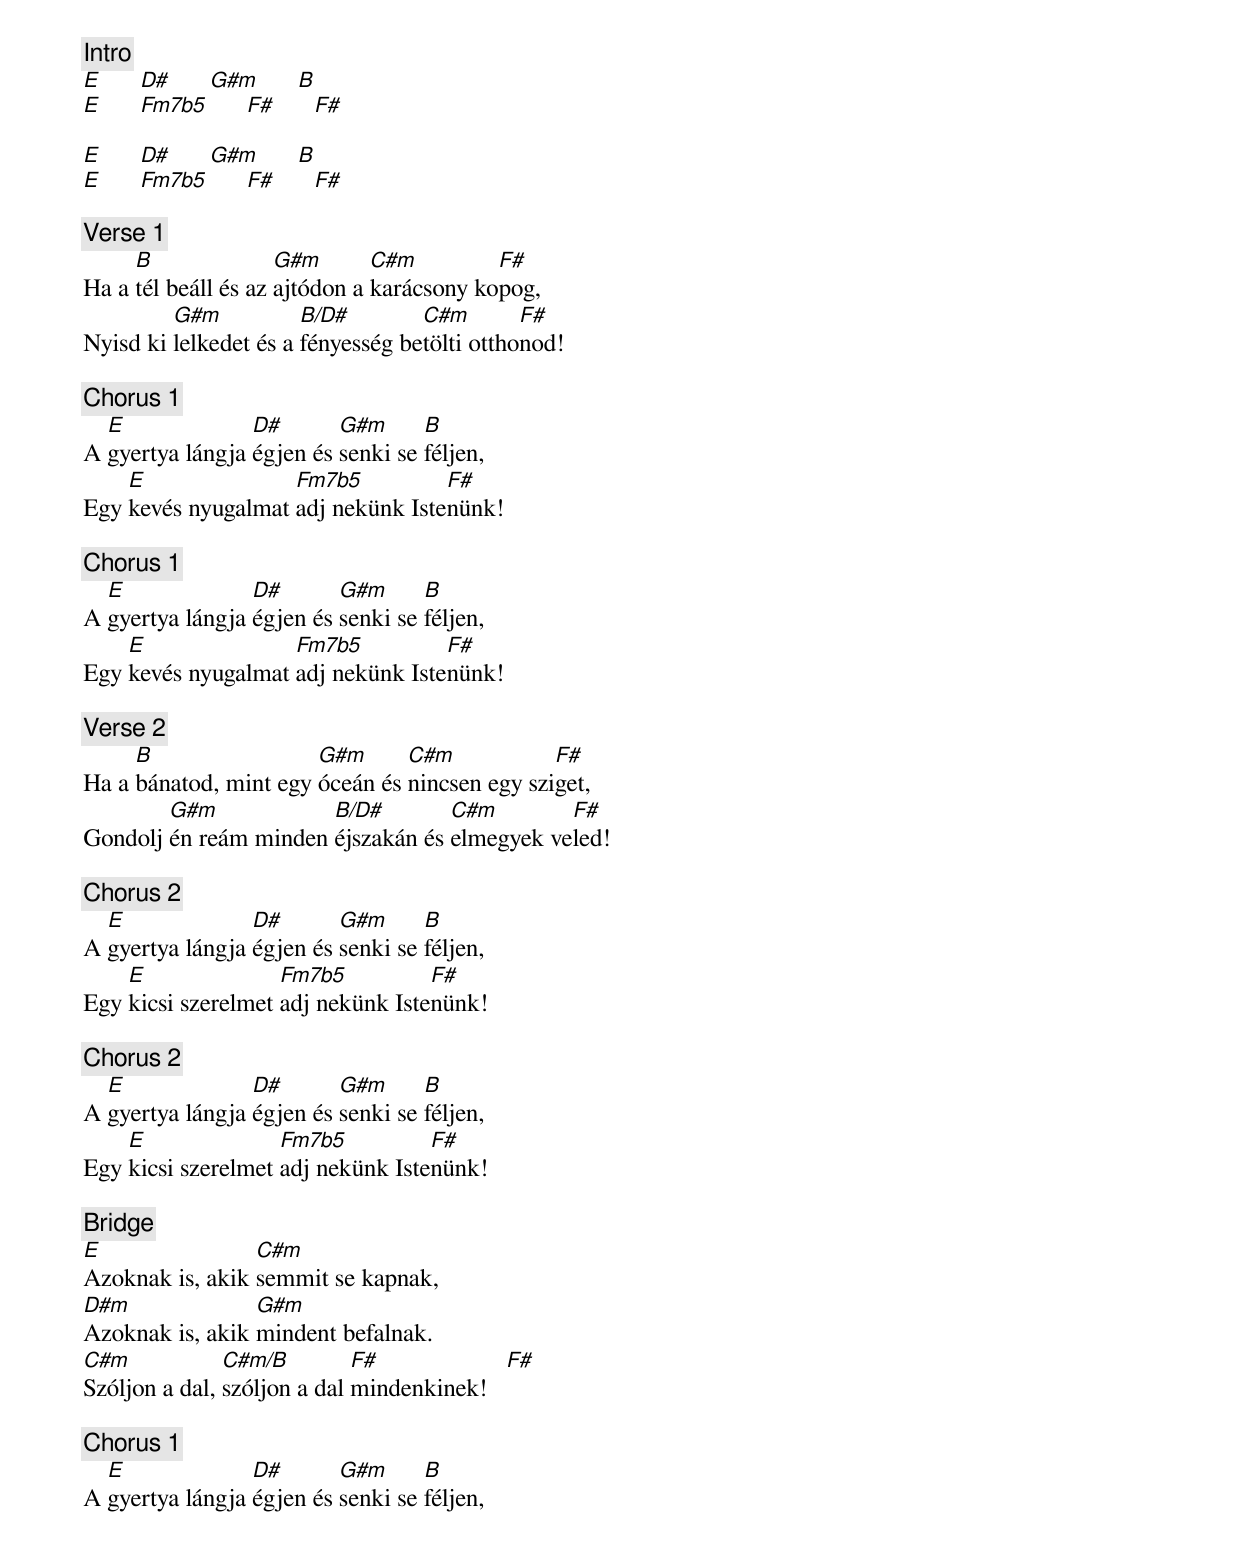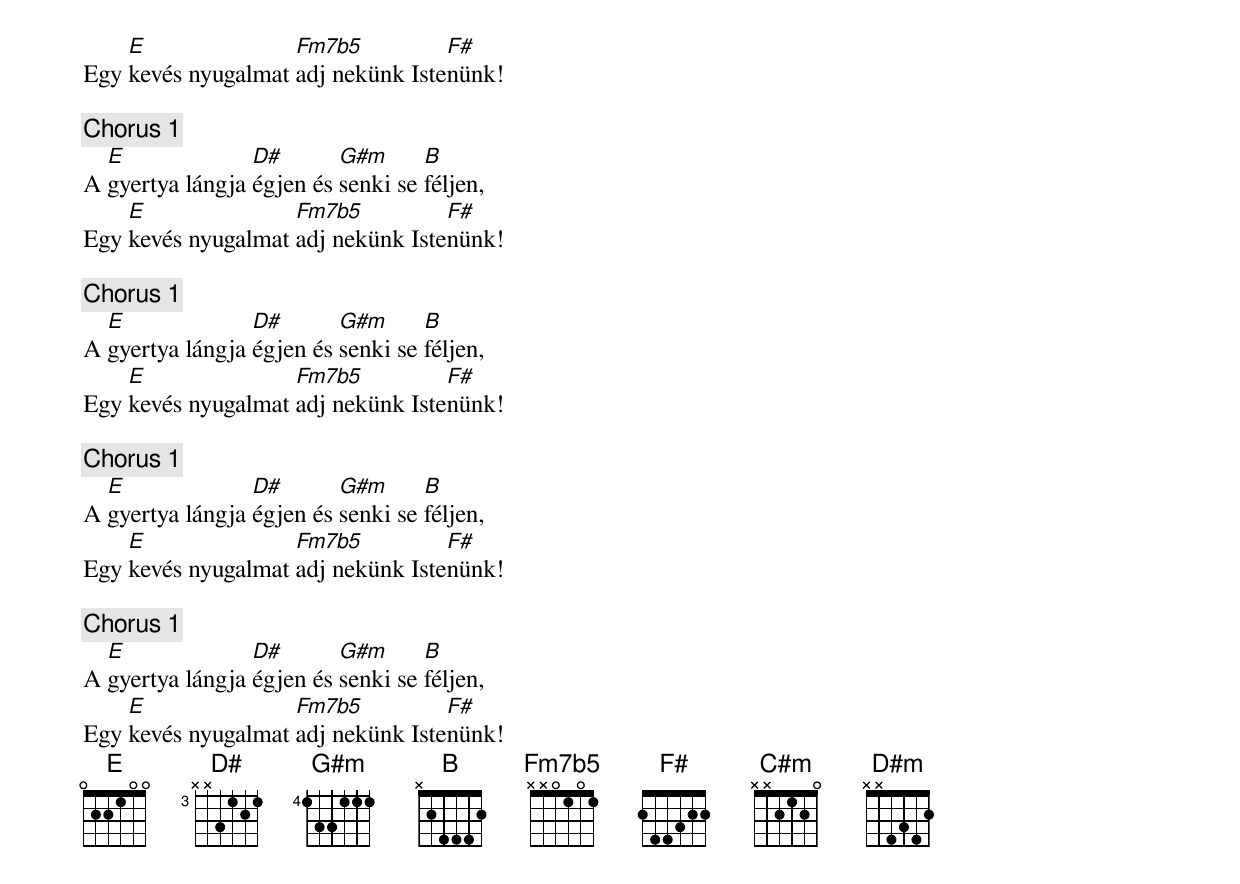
{c: Intro}
[E]      [D#]      [G#m]      [B]
[E]      [Fm7b5]      [F#]      [F#]

[E]      [D#]      [G#m]      [B]
[E]      [Fm7b5]      [F#]      [F#]

{c: Verse 1}
Ha a [B]tél beáll és az [G#m]ajtódon a [C#m]karácsony ko[F#]pog,
Nyisd ki [G#m]lelkedet és a [B/D#]fényesség be[C#m]tölti ottho[F#]nod!

{c: Chorus 1}
A [E]gyertya lángja [D#]égjen és [G#m]senki se [B]féljen,
Egy [E]kevés nyugalmat [Fm7b5]adj nekünk Iste[F#]nünk!

{c: Chorus 1}
A [E]gyertya lángja [D#]égjen és [G#m]senki se [B]féljen,
Egy [E]kevés nyugalmat [Fm7b5]adj nekünk Iste[F#]nünk!

{c: Verse 2}
Ha a [B]bánatod, mint egy [G#m]óceán és [C#m]nincsen egy szi[F#]get,
Gondolj [G#m]én reám minden [B/D#]éjszakán és [C#m]elmegyek ve[F#]led!

{c: Chorus 2}
A [E]gyertya lángja [D#]égjen és [G#m]senki se [B]féljen,
Egy [E]kicsi szerelmet [Fm7b5]adj nekünk Iste[F#]nünk!

{c: Chorus 2}
A [E]gyertya lángja [D#]égjen és [G#m]senki se [B]féljen,
Egy [E]kicsi szerelmet [Fm7b5]adj nekünk Iste[F#]nünk!

{c: Bridge}
[E]Azoknak is, akik [C#m]semmit se kapnak,
[D#m]Azoknak is, akik [G#m]mindent befalnak.
[C#m]Szóljon a dal, [C#m/B]szóljon a dal [F#]mindenkinek!   [F#]

{c: Chorus 1}
A [E]gyertya lángja [D#]égjen és [G#m]senki se [B]féljen,
Egy [E]kevés nyugalmat [Fm7b5]adj nekünk Iste[F#]nünk!

{c: Chorus 1}
A [E]gyertya lángja [D#]égjen és [G#m]senki se [B]féljen,
Egy [E]kevés nyugalmat [Fm7b5]adj nekünk Iste[F#]nünk!

{c: Chorus 1}
A [E]gyertya lángja [D#]égjen és [G#m]senki se [B]féljen,
Egy [E]kevés nyugalmat [Fm7b5]adj nekünk Iste[F#]nünk!

{c: Chorus 1}
A [E]gyertya lángja [D#]égjen és [G#m]senki se [B]féljen,
Egy [E]kevés nyugalmat [Fm7b5]adj nekünk Iste[F#]nünk!

{c: Chorus 1}
A [E]gyertya lángja [D#]égjen és [G#m]senki se [B]féljen,
Egy [E]kevés nyugalmat [Fm7b5]adj nekünk Iste[F#]nünk!
